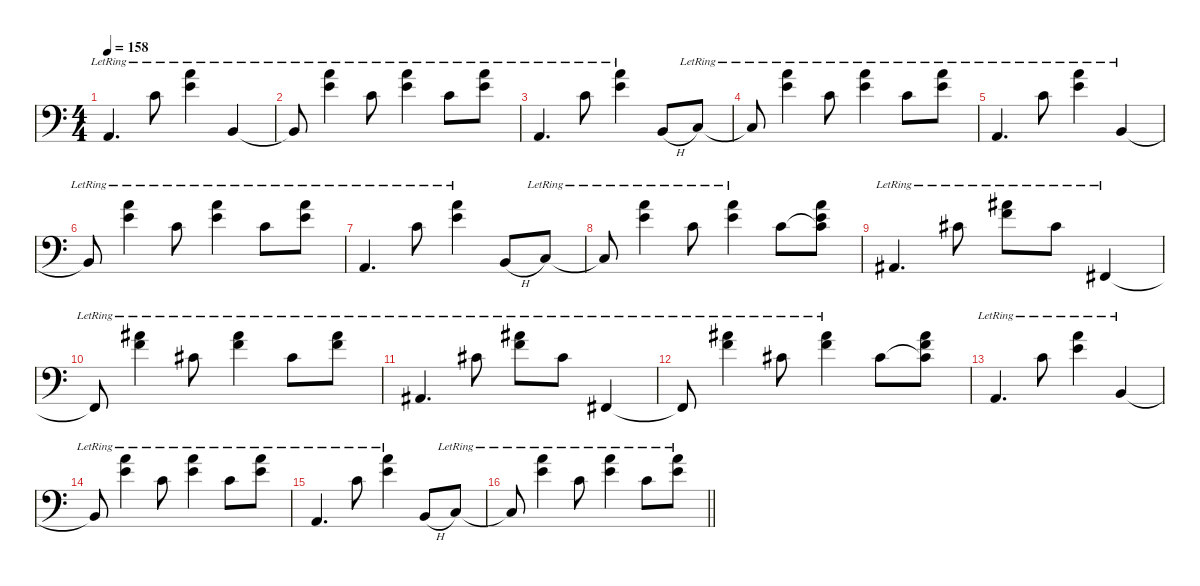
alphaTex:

\defaultSystemsLayout 4
\hideDynamics
\bracketExtendMode nobrackets
\singleTrackTrackNamePolicy hidden
\multiTrackTrackNamePolicy hidden
\firstSystemTrackNameMode fullname
\firstSystemTrackNameOrientation horizontal
\otherSystemsTrackNameOrientation horizontal
\track ("Keyboards-2" "keys2") {defaultSystemsLayout 8 instrument synthstrings1}
\staff {score}
\tuning (E4 B3 G3 D3 A2 E2)
\ts (4 4)
\tempo 158
\clef f4
\ks aminor
5.6{lr}.4{d dy f beam Up} 5.3{lr}.8{beam Down} (5.1{lr} 5.2{lr}).4{beam Down} 2.5{lr}.4{beam Up} |
2.5{lr t}.8{beam Up} (5.1{lr} 5.2{lr}).4{dy mf beam Down} 5.3{lr}.8{dy f beam Down} (5.1{lr} 5.2{lr}).4{beam Down} 5.3{lr}.8{beam Down} (5.1{lr} 5.2{lr}).8{beam Down} |
5.6{lr}.4{d beam Up} 5.3{lr}.8{beam Down} (5.1{lr} 5.2{lr}).4{beam Down} 2.5{h}.8{beam Up} 3.5{lr}.8{beam Up} |
3.5{lr t}.8{beam Up} (5.1{lr} 5.2{lr}).4{dy mf beam Down} 5.3{lr}.8{dy f beam Down} (5.1{lr} 5.2{lr}).4{beam Down} 5.3{lr}.8{beam Down} (5.1{lr} 5.2{lr}).8{beam Down} |
5.6{lr}.4{d beam Up} 5.3{lr}.8{beam Down} (5.1{lr} 5.2{lr}).4{beam Down} 2.5{lr}.4{beam Up} |
2.5{lr t}.8{beam Up} (5.1{lr} 5.2{lr}).4{dy mf beam Down} 5.3{lr}.8{dy f beam Down} (5.1{lr} 5.2{lr}).4{beam Down} 5.3{lr}.8{beam Down} (5.1{lr} 5.2{lr}).8{beam Down} |
5.6{lr}.4{d beam Up} 5.3{lr}.8{beam Down} (5.1{lr} 5.2{lr}).4{beam Down} 2.5{h}.8{beam Up} 3.5{lr}.8{beam Up} |
3.5{lr t}.8{beam Up} (5.1{lr} 5.2{lr}).4{dy mf beam Down} 5.3{lr}.8{dy f beam Down} (5.1{lr} 5.2{lr}).4{beam Down} 5.3.8{beam Down} (5.1 5.2 5.3{t}).8{beam Down} |
6.6{lr acc #}.4{d beam Up} 6.3{lr acc #}.8{beam Down} (6.1{lr acc #} 6.2{lr}).8{beam Down} 6.3{lr acc #}.8{beam Down} 2.6{lr acc #}.4{beam Up} |
2.6{lr t acc #}.8{beam Up} (6.1{lr acc #} 6.2{lr}).4{dy mf beam Down} 6.3{lr acc #}.8{dy f beam Down} (6.1{lr acc #} 6.2{lr}).4{beam Down} 6.3{lr acc #}.8{beam Down} (6.1{lr acc #} 6.2{lr}).8{beam Down} |
6.6{lr acc #}.4{d beam Up} 6.3{lr acc #}.8{beam Down} (6.1{lr acc #} 6.2{lr}).8{beam Down} 6.3{lr acc #}.8{beam Down} 2.6{lr acc #}.4{beam Up} |
2.6{lr t acc #}.8{beam Up} (6.1{lr acc #} 6.2{lr}).4{dy mf beam Down} 6.3{lr acc #}.8{dy f beam Down} (6.1{lr acc #} 6.2{lr}).4{beam Down} 6.3{acc #}.8{beam Down} (6.1{acc #} 6.2 6.3{t acc #}).8{beam Down} |
5.6{lr}.4{d beam Up} 5.3{lr}.8{beam Down} (5.1{lr} 5.2{lr}).4{beam Down} 2.5{lr}.4{beam Up} |
2.5{lr t}.8{beam Up} (5.1{lr} 5.2{lr}).4{dy mf beam Down} 5.3{lr}.8{dy f beam Down} (5.1{lr} 5.2{lr}).4{beam Down} 5.3{lr}.8{beam Down} (5.1{lr} 5.2{lr}).8{beam Down} |
5.6{lr}.4{d beam Up} 5.3{lr}.8{beam Down} (5.1{lr} 5.2{lr}).4{beam Down} 2.5{h}.8{beam Up} 3.5{lr}.8{beam Up} |
\barLineRight lightlight
3.5{lr t}.8{beam Up} (5.1{lr} 5.2{lr}).4{dy mf beam Down} 5.3{lr}.8{dy f beam Down} (5.1{lr} 5.2{lr}).4{beam Down} 5.3{lr}.8{beam Down} (5.1{lr} 5.2{lr}).8{beam Down}
